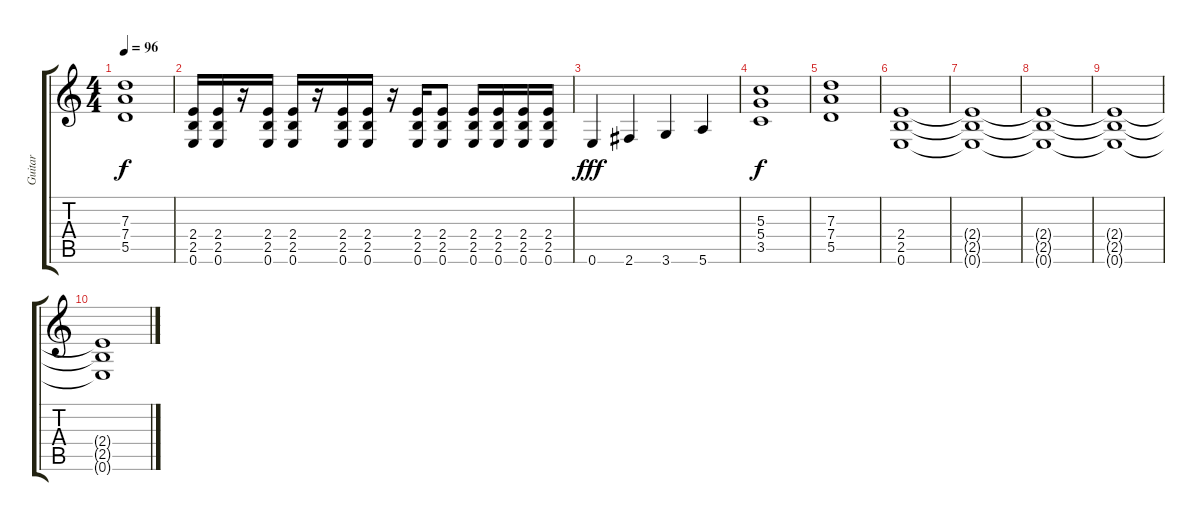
\track ("Guitar" "Guitar") {instrument distortionguitar}
\staff {score tabs}
\tuning (E4 B3 G3 D3 A2 E2) {hide}
\ts (4 4)
\tempo 96
\clef g2
\ks c
(7.3 7.4 5.5).1{dy f} |
(2.4 2.5 0.6).16 (2.4 2.5 0.6).16 r.16 (2.4 2.5 0.6).16 (2.4 2.5 0.6).16 r.16 (2.4 2.5 0.6).16 (2.4 2.5 0.6).16 r.16 (2.4 2.5 0.6).16 (2.4 2.5 0.6).8 (2.4 2.5 0.6).16 (2.4 2.5 0.6).16 (2.4 2.5 0.6).16 (2.4 2.5 0.6).16 |
0.6.4{dy fff} 2.6.4 3.6.4 5.6.4 |
(5.3 5.4 3.5).1{dy f} |
(7.3 7.4 5.5).1 |
(2.4 2.5 0.6).1 |
(2.4{t} 2.5{t} 0.6{t}).1 |
(2.4{t} 2.5{t} 0.6{t}).1 |
(2.4{t} 2.5{t} 0.6{t}).1 |
(2.4{t} 2.5{t} 0.6{t}).1
